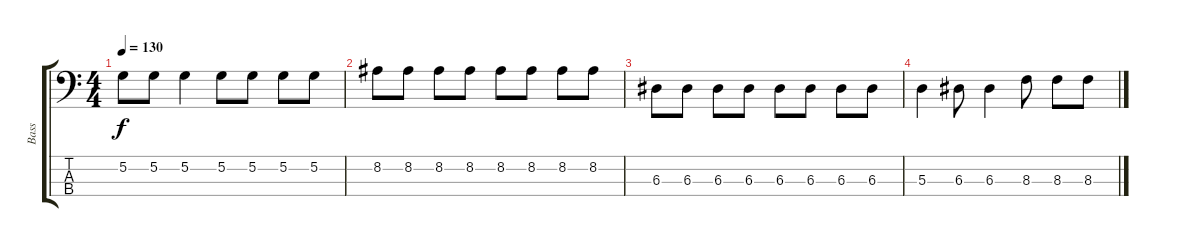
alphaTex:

\track ("Bass" "Bass") {instrument electricbassfinger}
\staff {score tabs}
\tuning (G2 D2 A1 E1) {hide}
\ts (4 4)
\tempo 130
\clef f4
\ks c
5.2.8{dy f} 5.2.8 5.2.4 5.2.8 5.2.8 5.2.8 5.2.8 |
8.2.8 8.2.8 8.2.8 8.2.8 8.2.8 8.2.8 8.2.8 8.2.8 |
6.3.8 6.3.8 6.3.8 6.3.8 6.3.8 6.3.8 6.3.8 6.3.8 |
5.3.4 6.3.8 6.3.4 8.3.8 8.3.8 8.3.8
